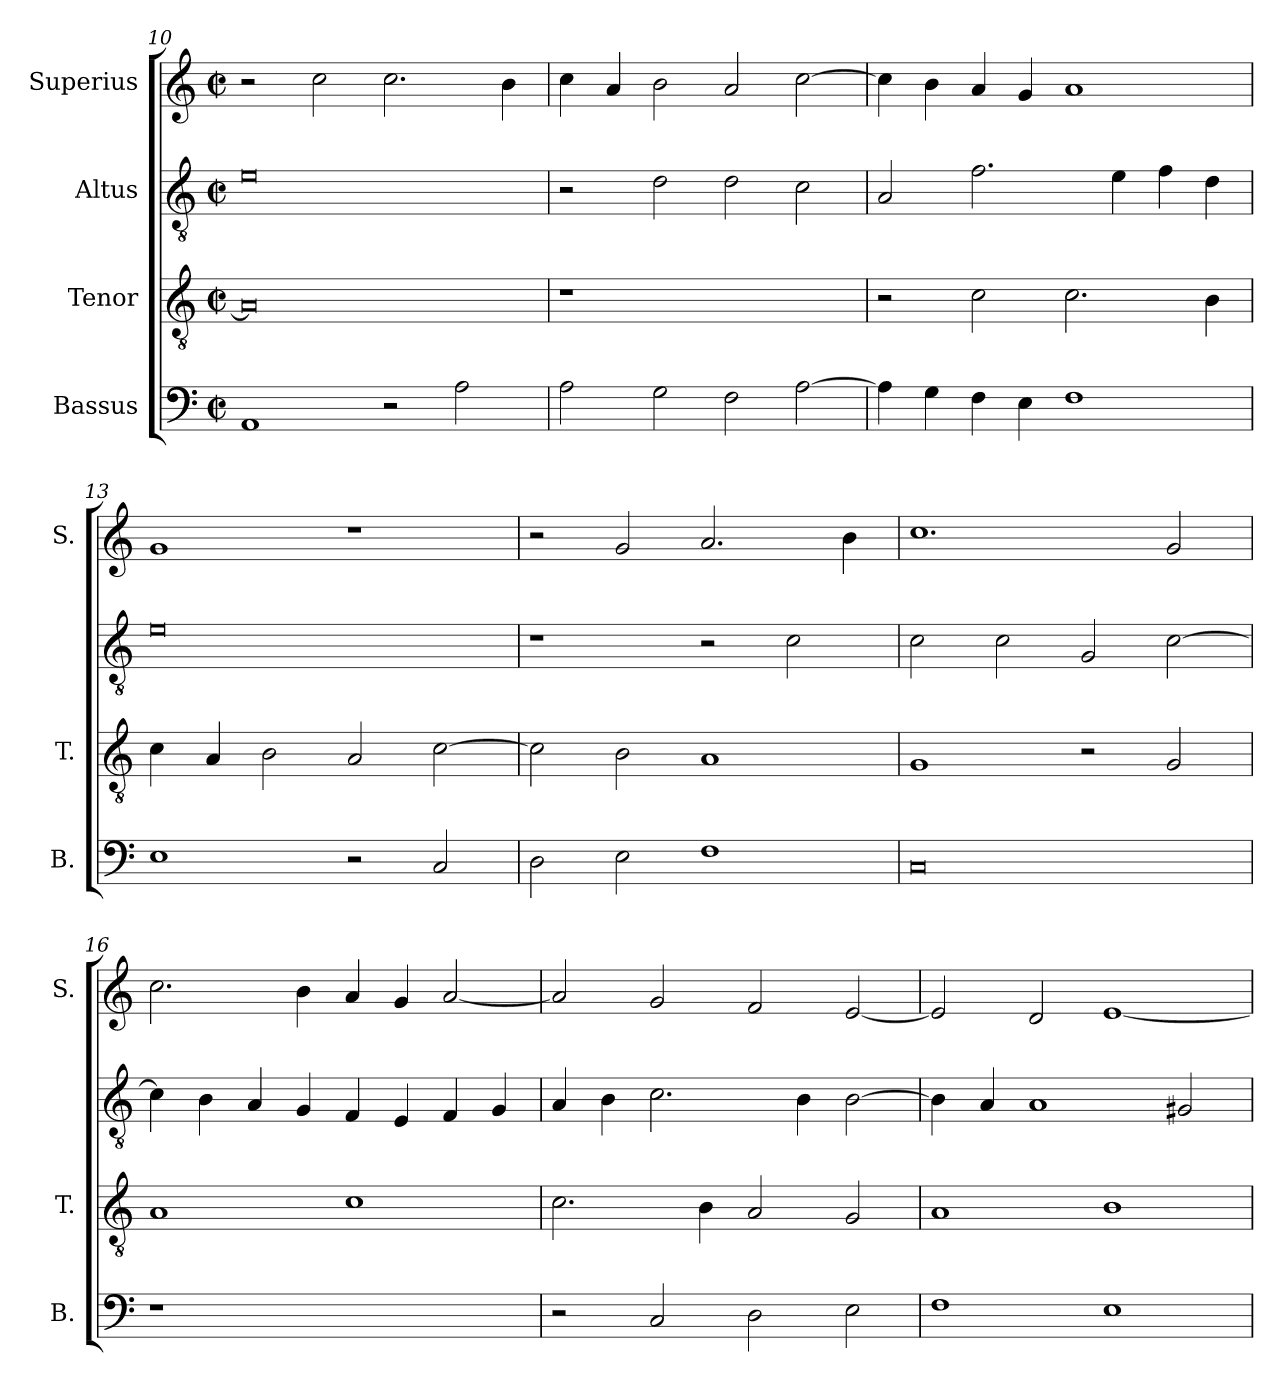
**kern	**kern	**kern	**kern
*part4	*part3	*part2	*part1
*staff4	*staff3	*staff2	*staff1
*I"Bassus	*I"Tenor	*I"Altus	*I"Superius
*I'B.	*I'T.	*	*I'S.
*clefF4	*clefGv2	*clefGv2	*clefG2
*	*ITrd7c12	*ITrd7c12	*
*k[]	*k[]	*k[]	*k[]
*C:	*C:	*C:	*C:
*M2/2	*M2/2	*M2/2	*M2/2
*met(c|)	*met(c|)	*met(c|)	*met(c|)
=10	=10	=10	=10
1AAi	0AAi]	0Ei	2r
.	.	.	2cci\
2r	.	.	2.cci\
2Ai\	.	.	.
.	.	.	4bi\
!!LO:LB:g=z
=11	=11	=11	=11
!	!LO:N:vis=1	!	!
2Ai\	1r	2r	4cci\
.	.	.	4ai/
2Gi\	.	2Di\	2bi\
2Fi\	1ryy	2Di\	2ai/
[>2Ai\	.	2Ci\	[>2cci\
=12	=12	=12	=12
4Ai\]	2r	2AAi/	4cci\]
4Gi\	.	.	4bi\
4Fi\	2Ci\	2.Fi\	4ai/
4Ei\	.	.	4gi/
1Fi	2.Ci\	.	1ai
.	.	4Ei\	.
.	.	4Fi\	.
.	4BBi\	4Di\	.
=13	=13	=13	=13
1Ei	4Ci\	0Ei	1gi
.	4AAi/	.	.
.	2BBi\	.	.
2r	2AAi/	.	1r
2Ci/	[>2Ci\	.	.
=14	=14	=14	=14
2Di\	2Ci\]	1r	2r
2Ei\	2BBi\	.	2gi/
1Fi	1AAi	2r	2.ai/
.	.	2Ci\	.
.	.	.	4bi\
=15	=15	=15	=15
0Ci	1GGi	2Ci\	1.cci
.	.	2Ci\	.
.	2r	2GGi/	.
.	2GGi/	[>2Ci\	2gi/
!!LO:PB:g=z
=16	=16	=16	=16
!LO:N:vis=1	!	!	!
1r	1AAi	4Ci\]	2.cci\
.	.	4BBi\	.
.	.	4AAi/	.
.	.	4GGi/	4bi\
1ryy	1Ci	4FFi/	4ai/
.	.	4EEi/	4gi/
.	.	4FFi/	[<2ai/
.	.	4GGi/	.
=17	=17	=17	=17
2r	2.Ci\	4AAi/	2ai/]
.	.	4BBi\	.
2Ci/	.	2.Ci\	2gi/
.	4BBi\	.	.
2Di\	2AAi/	.	2fi/
.	.	4BBi\	.
2Ei\	2GGi/	[>2BBi\	[<2ei/
=18	=18	=18	=18
1Fi	1AAi	4BBi\]	2ei/]
.	.	4AAi/	.
.	.	1AAi	2di/
1Ei	1BBi	.	[<1ei
.	.	2GG#Xi/	.
=	=	=	=
*-	*-	*-	*-
